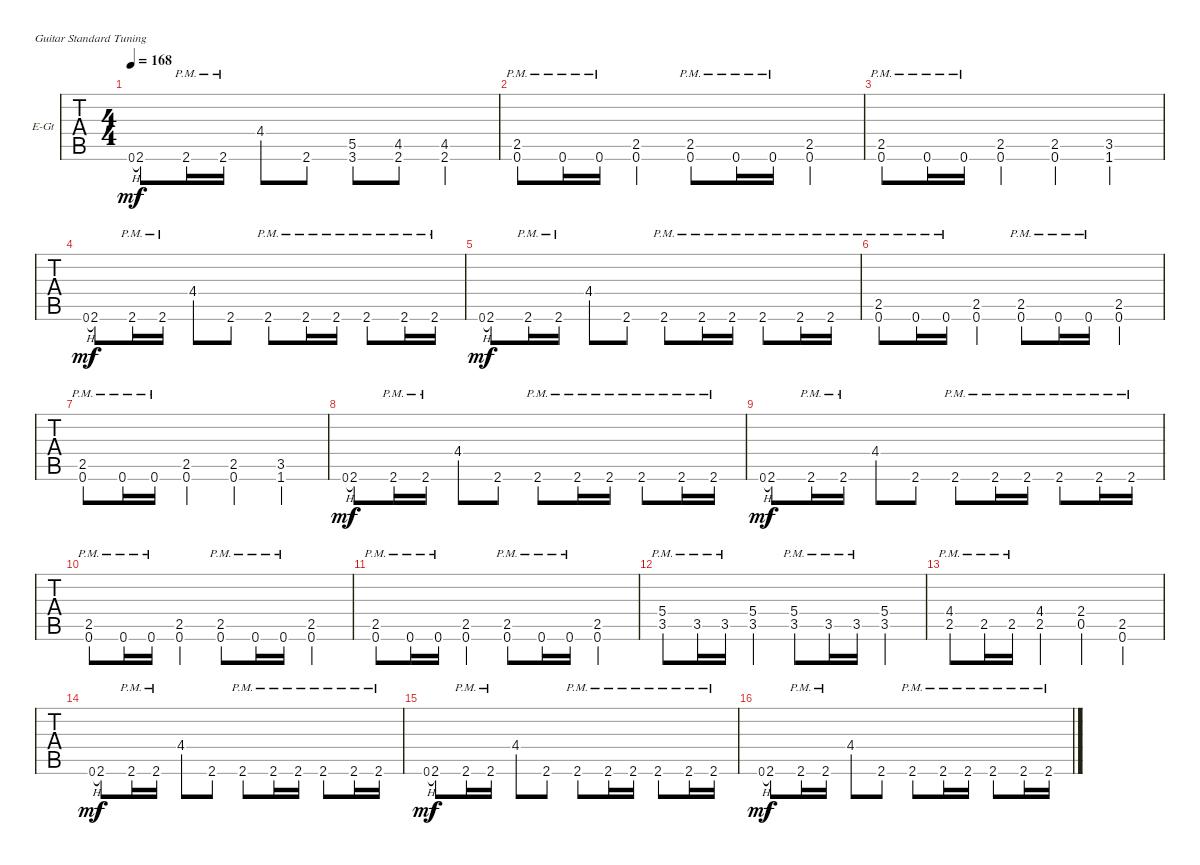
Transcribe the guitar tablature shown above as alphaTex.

\bracketExtendMode groupsimilarinstruments
\firstSystemTrackNameOrientation horizontal
\otherSystemsTrackNameOrientation horizontal
\track ("Guitar 01" "E-Gt") {instrument distortionguitar}
\staff {tabs}
\tuning (E4 B3 G3 D3 A2 E2)
\ts (4 4)
\tempo 168
\clef g2
\ks c
0.6{h}.8{gr onbeat dy mf} 2.6.8{dy f} 2.6{pm}.16 2.6{pm}.16 4.4.8 2.6.8 (5.5 3.6).8 (4.5 2.6).8 (4.5 2.6).4 |
(2.5{pm} 0.6{pm}).8 0.6{pm}.16 0.6{pm}.16 (2.5 0.6).4 (2.5{pm} 0.6{pm}).8 0.6{pm}.16 0.6{pm}.16 (2.5 0.6).4 |
(2.5{pm} 0.6{pm}).8 0.6{pm}.16 0.6{pm}.16 (2.5 0.6).4 (2.5 0.6).4 (3.5 1.6).4 |
0.6{h}.8{gr onbeat dy mf} 2.6.8{dy f} 2.6{pm}.16 2.6{pm}.16 4.4.8 2.6.8 2.6{pm}.8 2.6{pm}.16 2.6{pm}.16 2.6{pm}.8 2.6{pm}.16 2.6{pm}.16 |
0.6{h}.8{gr onbeat dy mf} 2.6.8{dy f} 2.6{pm}.16 2.6{pm}.16 4.4.8 2.6.8 2.6{pm}.8 2.6{pm}.16 2.6{pm}.16 2.6{pm}.8 2.6{pm}.16 2.6{pm}.16 |
(2.5{pm} 0.6{pm}).8 0.6{pm}.16 0.6{pm}.16 (2.5 0.6).4 (2.5{pm} 0.6{pm}).8 0.6{pm}.16 0.6{pm}.16 (2.5 0.6).4 |
(2.5{pm} 0.6{pm}).8 0.6{pm}.16 0.6{pm}.16 (2.5 0.6).4 (2.5 0.6).4 (3.5 1.6).4 |
0.6{h}.8{gr onbeat dy mf} 2.6.8{dy f} 2.6{pm}.16 2.6{pm}.16 4.4.8 2.6.8 2.6{pm}.8 2.6{pm}.16 2.6{pm}.16 2.6{pm}.8 2.6{pm}.16 2.6{pm}.16 |
0.6{h}.8{gr onbeat dy mf} 2.6.8{dy f} 2.6{pm}.16 2.6{pm}.16 4.4.8 2.6.8 2.6{pm}.8 2.6{pm}.16 2.6{pm}.16 2.6{pm}.8 2.6{pm}.16 2.6{pm}.16 |
(2.5{pm} 0.6{pm}).8 0.6{pm}.16 0.6{pm}.16 (2.5 0.6).4 (2.5{pm} 0.6{pm}).8 0.6{pm}.16 0.6{pm}.16 (2.5 0.6).4 |
(2.5{pm} 0.6{pm}).8 0.6{pm}.16 0.6{pm}.16 (2.5 0.6).4 (2.5{pm} 0.6{pm}).8 0.6{pm}.16 0.6{pm}.16 (2.5 0.6).4 |
(5.4{pm} 3.5{pm}).8 3.5{pm}.16 3.5{pm}.16 (5.4 3.5).4 (5.4{pm} 3.5{pm}).8 3.5{pm}.16 3.5{pm}.16 (5.4 3.5).4 |
(4.4{pm} 2.5{pm}).8 2.5{pm}.16 2.5{pm}.16 (4.4 2.5).4 (2.4 0.5).4 (2.5 0.6).4 |
0.6{h}.8{gr onbeat dy mf} 2.6.8{dy f} 2.6{pm}.16 2.6{pm}.16 4.4.8 2.6.8 2.6{pm}.8 2.6{pm}.16 2.6{pm}.16 2.6{pm}.8 2.6{pm}.16 2.6{pm}.16 |
0.6{h}.8{gr onbeat dy mf} 2.6.8{dy f} 2.6{pm}.16 2.6{pm}.16 4.4.8 2.6.8 2.6{pm}.8 2.6{pm}.16 2.6{pm}.16 2.6{pm}.8 2.6{pm}.16 2.6{pm}.16 |
0.6{h}.8{gr onbeat dy mf} 2.6.8{dy f} 2.6{pm}.16 2.6{pm}.16 4.4.8 2.6.8 2.6{pm}.8 2.6{pm}.16 2.6{pm}.16 2.6{pm}.8 2.6{pm}.16 2.6{pm}.16
